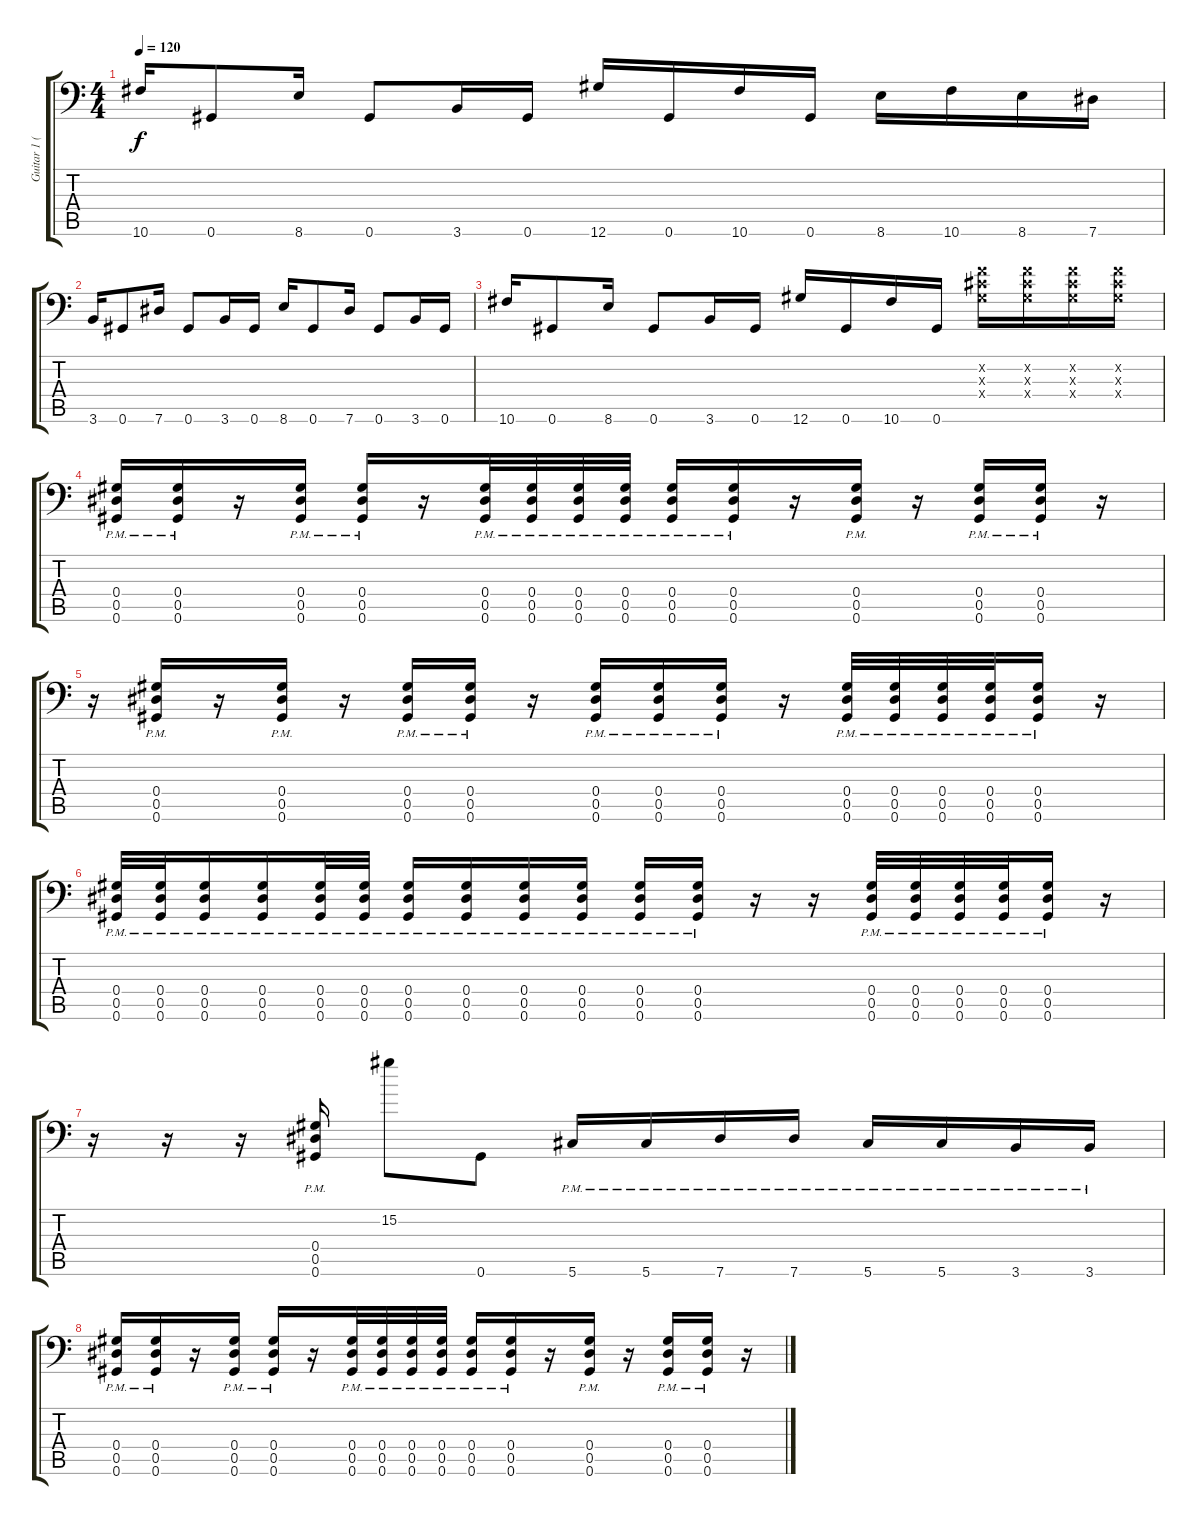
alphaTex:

\track ("Guitar 1 (Drop G#)" "Guitar 1 (") {instrument distortionguitar}
\staff {score tabs}
\tuning (Bb3 F3 Db3 Ab2 Eb2 Ab1) {hide}
\ts (4 4)
\tempo 120
\clef f4
\ks c
10.6.16{dy f} 0.6.8 8.6.16 0.6.8 3.6.16 0.6.16 12.6.16 0.6.16 10.6.16 0.6.16 8.6.16 10.6.16 8.6.16 7.6.16 |
3.6.16 0.6.8 7.6.16 0.6.8 3.6.16 0.6.16 8.6.16 0.6.8 7.6.16 0.6.8 3.6.16 0.6.16 |
10.6.16 0.6.8 8.6.16 0.6.8 3.6.16 0.6.16 12.6.16 0.6.16 10.6.16 0.6.16 (0.2{x} 0.3{x} 0.4{x}).16 (0.2{x} 0.3{x} 0.4{x}).16 (0.2{x} 0.3{x} 0.4{x}).16 (0.2{x} 0.3{x} 0.4{x}).16 |
(0.4{pm} 0.5{pm} 0.6{pm}).16 (0.4{pm} 0.5{pm} 0.6{pm}).16 r.16 (0.4{pm} 0.5{pm} 0.6{pm}).16 (0.4{pm} 0.5{pm} 0.6{pm}).16 r.16 (0.4{pm} 0.5{pm} 0.6{pm}).32 (0.4{pm} 0.5{pm} 0.6{pm}).32 (0.4{pm} 0.5{pm} 0.6{pm}).32 (0.4{pm} 0.5{pm} 0.6{pm}).32 (0.4{pm} 0.5{pm} 0.6{pm}).16 (0.4{pm} 0.5{pm} 0.6{pm}).16 r.16 (0.4{pm} 0.5{pm} 0.6{pm}).16 r.16 (0.4{pm} 0.5{pm} 0.6{pm}).16 (0.4{pm} 0.5{pm} 0.6{pm}).16 r.16 |
r.16 (0.4{pm} 0.5{pm} 0.6{pm}).16 r.16 (0.4{pm} 0.5{pm} 0.6{pm}).16 r.16 (0.4{pm} 0.5{pm} 0.6{pm}).16 (0.4{pm} 0.5{pm} 0.6{pm}).16 r.16 (0.4{pm} 0.5{pm} 0.6{pm}).16 (0.4{pm} 0.5{pm} 0.6{pm}).16 (0.4{pm} 0.5{pm} 0.6{pm}).16 r.16 (0.4{pm} 0.5{pm} 0.6{pm}).32 (0.4{pm} 0.5{pm} 0.6{pm}).32 (0.4{pm} 0.5{pm} 0.6{pm}).32 (0.4{pm} 0.5{pm} 0.6{pm}).32 (0.4{pm} 0.5{pm} 0.6{pm}).16 r.16 |
(0.4{pm} 0.5{pm} 0.6{pm}).32 (0.4{pm} 0.5{pm} 0.6{pm}).32 (0.4{pm} 0.5{pm} 0.6{pm}).16 (0.4{pm} 0.5{pm} 0.6{pm}).16 (0.4{pm} 0.5{pm} 0.6{pm}).32 (0.4{pm} 0.5{pm} 0.6{pm}).32 (0.4{pm} 0.5{pm} 0.6{pm}).16 (0.4{pm} 0.5{pm} 0.6{pm}).16 (0.4{pm} 0.5{pm} 0.6{pm}).16 (0.4{pm} 0.5{pm} 0.6{pm}).16 (0.4{pm} 0.5{pm} 0.6{pm}).16 (0.4{pm} 0.5{pm} 0.6{pm}).16 r.16 r.16 (0.4{pm} 0.5{pm} 0.6{pm}).32 (0.4{pm} 0.5{pm} 0.6{pm}).32 (0.4{pm} 0.5{pm} 0.6{pm}).32 (0.4{pm} 0.5{pm} 0.6{pm}).32 (0.4{pm} 0.5{pm} 0.6{pm}).16 r.16 |
r.16 r.16 r.16 (0.4{pm} 0.5{pm} 0.6{pm}).16 15.2.8 0.6.8 5.6{pm}.16 5.6{pm}.16 7.6{pm}.16 7.6{pm}.16 5.6{pm}.16 5.6{pm}.16 3.6{pm}.16 3.6{pm}.16 |
(0.4{pm} 0.5{pm} 0.6{pm}).16 (0.4{pm} 0.5{pm} 0.6{pm}).16 r.16 (0.4{pm} 0.5{pm} 0.6{pm}).16 (0.4{pm} 0.5{pm} 0.6{pm}).16 r.16 (0.4{pm} 0.5{pm} 0.6{pm}).32 (0.4{pm} 0.5{pm} 0.6{pm}).32 (0.4{pm} 0.5{pm} 0.6{pm}).32 (0.4{pm} 0.5{pm} 0.6{pm}).32 (0.4{pm} 0.5{pm} 0.6{pm}).16 (0.4{pm} 0.5{pm} 0.6{pm}).16 r.16 (0.4{pm} 0.5{pm} 0.6{pm}).16 r.16 (0.4{pm} 0.5{pm} 0.6{pm}).16 (0.4{pm} 0.5{pm} 0.6{pm}).16 r.16
